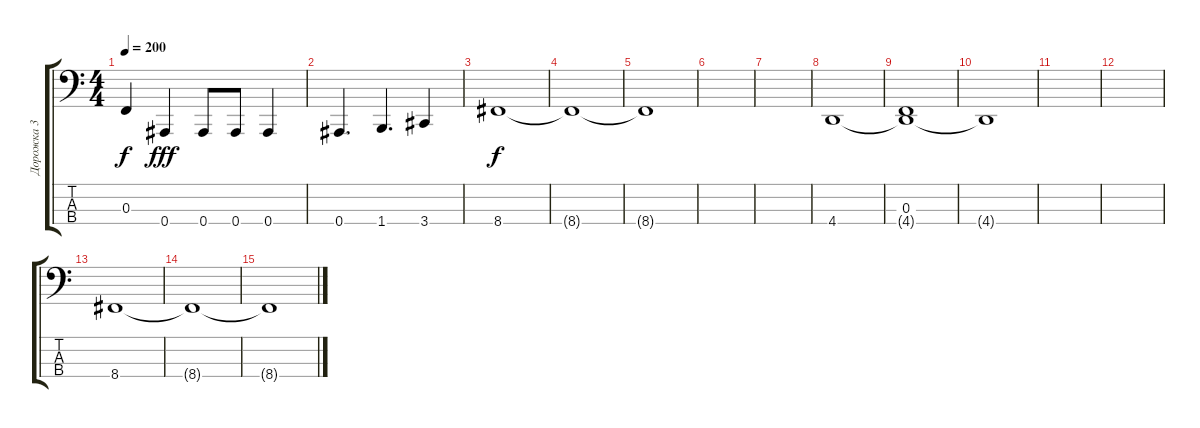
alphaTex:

\track ("Дорожка 3" "Дорожка 3") {instrument electricbassfinger}
\staff {score tabs}
\tuning (Eb2 Bb1 F1 Bb0) {hide}
\ts (4 4)
\tempo 200
\clef f4
\ks c
0.3{t}.4{dy f} 0.4.4{dy fff} 0.4.8 0.4.8 0.4.4 |
0.4.4{d} 1.4.4{d} 3.4.4 |
8.4.1{dy f} |
8.4{t}.1 |
8.4{t}.1 |
|
|
4.4.1 |
(0.3 4.4{t}).1 |
4.4{t}.1 |
|
|
8.4.1 |
8.4{t}.1 |
8.4{t}.1
